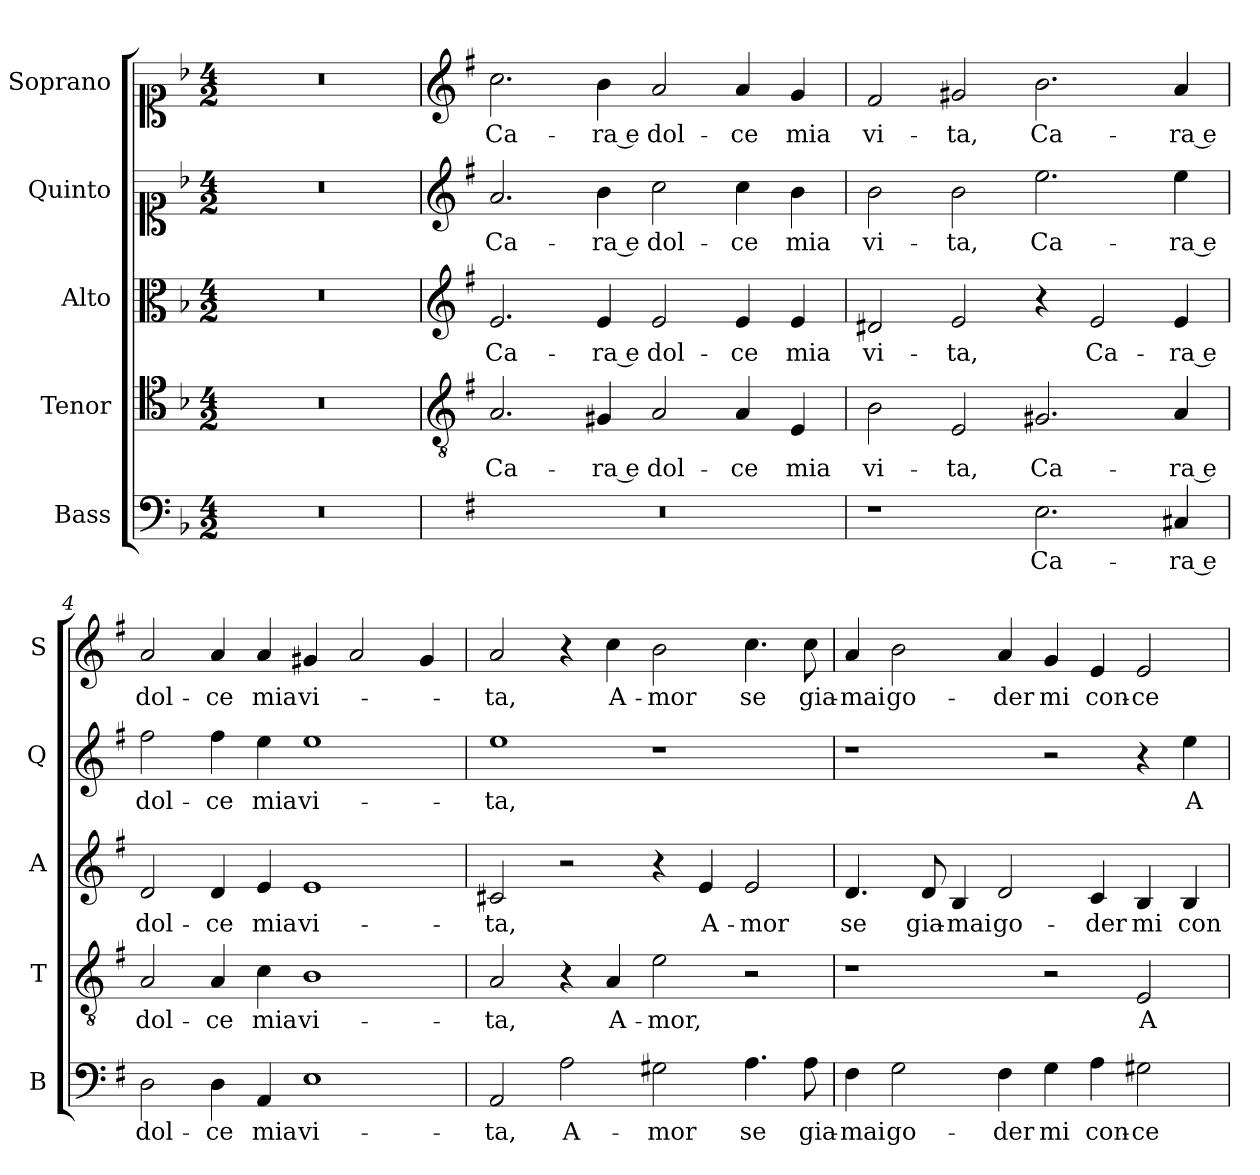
**kern	**text	**kern	**text	**kern	**text	**kern	**text	**kern	**text
*part5	*part5	*part4	*part4	*part3	*part3	*part2	*part2	*part1	*part1
*staff5	*staff5	*staff4	*staff4	*staff3	*staff3	*staff2	*staff2	*staff1	*staff1
*I"Bass	*	*I"Tenor	*	*I"Alto	*	*I"Quinto	*	*I"Soprano	*
*I'B	*	*I'T	*	*I'A	*	*I'Q	*	*I'S	*
*clefF4	*	*clefC4	*	*clefC3	*	*clefC1	*	*clefC1	*
*k[b-]	*	*k[b-]	*	*k[b-]	*	*k[b-]	*	*k[b-]	*
*F:	*	*F:	*	*F:	*	*F:	*	*F:	*
*M4/2	*	*M4/2	*	*M4/2	*	*M4/2	*	*M4/2	*
=1	=1	=1	=1	=1	=1	=1	=1	=1	=1
0r	.	0r	.	0r	.	0r	.	0r	.
=2	=2	=2	=2	=2	=2	=2	=2	=2	=2
*	*	*clefGv2	*	*clefG2	*	*clefG2	*	*clefG2	*
*k[f#]	*	*k[f#]	*	*k[f#]	*	*k[f#]	*	*k[f#]	*
*G:	*	*G:	*	*G:	*	*G:	*	*G:	*
!	!	!	!LO:LY:b	!	!LO:LY:b	!	!LO:LY:b	!	!LO:LY:b
0r	.	2.A/	Ca-	2.e/	Ca-	2.a/	Ca-	2.cc\	Ca-
!	!	!	!LO:LY:b	!	!LO:LY:b	!	!LO:LY:b	!	!LO:LY:b
.	.	4G#X/	-ra e	4e/	-ra e	4b\	-ra e	4b\	-ra e
!	!	!	!LO:LY:b	!	!LO:LY:b	!	!LO:LY:b	!	!LO:LY:b
.	.	2A/	dol-	2e/	dol-	2cc\	dol-	2a/	dol-
!	!	!	!LO:LY:b	!	!LO:LY:b	!	!LO:LY:b	!	!LO:LY:b
.	.	4A/	-ce	4e/	-ce	4cc\	-ce	4a/	-ce
!	!	!	!LO:LY:b	!	!LO:LY:b	!	!LO:LY:b	!	!LO:LY:b
.	.	4E/	mia	4e/	mia	4b\	mia	4g/	mia
=3	=3	=3	=3	=3	=3	=3	=3	=3	=3
!	!	!	!LO:LY:b	!	!LO:LY:b	!	!LO:LY:b	!	!LO:LY:b
1r	.	2B\	vi-	2d#X/	vi-	2b\	vi-	2f#/	vi-
!	!	!	!LO:LY:b	!	!LO:LY:b	!	!LO:LY:b	!	!LO:LY:b
.	.	2E/	-ta,	2e/	-ta,	2b\	-ta,	2g#X/	-ta,
!	!LO:LY:b	!	!LO:LY:b	!	!	!	!LO:LY:b	!	!LO:LY:b
2.E\	Ca-	2.G#X/	Ca-	4r	.	2.ee\	Ca-	2.b\	Ca-
!	!	!	!	!	!LO:LY:b	!	!	!	!
.	.	.	.	2e/	Ca-	.	.	.	.
!	!LO:LY:b	!	!LO:LY:b	!	!LO:LY:b	!	!LO:LY:b	!	!LO:LY:b
4C#X/	-ra e	4A/	-ra e	4e/	-ra e	4ee\	-ra e	4a/	-ra e
=4	=4	=4	=4	=4	=4	=4	=4	=4	=4
!	!LO:LY:b	!	!LO:LY:b	!	!LO:LY:b	!	!LO:LY:b	!	!LO:LY:b
2D\	dol-	2A/	dol-	2d/	dol-	2ff#\	dol-	2a/	dol-
!	!LO:LY:b	!	!LO:LY:b	!	!LO:LY:b	!	!LO:LY:b	!	!LO:LY:b
4D\	-ce	4A/	-ce	4d/	-ce	4ff#\	-ce	4a/	-ce
!	!LO:LY:b	!	!LO:LY:b	!	!LO:LY:b	!	!LO:LY:b	!	!LO:LY:b
4AA/	mia	4c\	mia	4e/	mia	4ee\	mia	4a/	mia
!	!LO:LY:b	!	!LO:LY:b	!	!LO:LY:b	!	!LO:LY:b	!	!LO:LY:b
1E	vi-	1B	vi-	1e	vi-	1ee	vi-	4g#X/	vi-
.	.	.	.	.	.	.	.	2a/	.
.	.	.	.	.	.	.	.	4g#/	.
!!LO:LB:g=z
=5	=5	=5	=5	=5	=5	=5	=5	=5	=5
!	!LO:LY:b	!	!LO:LY:b	!	!LO:LY:b	!	!LO:LY:b	!	!LO:LY:b
2AA/	-ta,	2A/	-ta,	2c#X/	-ta,	1ee	-ta,	2a/	-ta,
!	!LO:LY:b	!	!	!	!	!	!	!	!
2A\	A-	4r	.	2r	.	.	.	4r	.
!	!	!	!LO:LY:b	!	!	!	!	!	!LO:LY:b
.	.	4A/	A-	.	.	.	.	4cc\	A-
!	!LO:LY:b	!	!LO:LY:b	!	!	!	!	!	!LO:LY:b
2G#X\	-mor	2e\	-mor,	4r	.	1r	.	2b\	-mor
!	!	!	!	!	!LO:LY:b	!	!	!	!
.	.	.	.	4e/	A-	.	.	.	.
!	!LO:LY:b	!	!	!	!LO:LY:b	!	!	!	!LO:LY:b
4.A\	se	2r	.	2e/	-mor	.	.	4.cc\	se
!	!LO:LY:b	!	!	!	!	!	!	!	!LO:LY:b
8A\	gia-	.	.	.	.	.	.	8cc\	gia-
=6	=6	=6	=6	=6	=6	=6	=6	=6	=6
!	!LO:LY:b	!	!	!	!LO:LY:b	!	!	!	!LO:LY:b
4F#\	-mai	1r	.	4.d/	se	1r	.	4a/	-mai
!	!LO:LY:b	!	!	!	!	!	!	!	!LO:LY:b
2G\	go-	.	.	.	.	.	.	2b\	go-
!	!	!	!	!	!LO:LY:b	!	!	!	!
.	.	.	.	8d/	gia-	.	.	.	.
!	!	!	!	!	!LO:LY:b	!	!	!	!
.	.	.	.	4B/	-mai	.	.	.	.
!	!LO:LY:b	!	!	!	!LO:LY:b	!	!	!	!LO:LY:b
4F#\	-der	.	.	2d/	go-	.	.	4a/	-der
!	!LO:LY:b	!	!	!	!	!	!	!	!LO:LY:b
4G\	mi	2r	.	.	.	2r	.	4g/	mi
!	!LO:LY:b	!	!	!	!LO:LY:b	!	!	!	!LO:LY:b
4A\	con-	.	.	4c/	-der	.	.	4e/	con-
!	!LO:LY:b	!	!LO:LY:b	!	!LO:LY:b	!	!	!	!LO:LY:b
2G#X\	-ce-	2E/	A-	4B/	mi	4r	.	2e/	-ce-
!	!	!	!	!	!LO:LY:b	!	!LO:LY:b	!	!
.	.	.	.	4B/	con-	4ee\	A-	.	.
=	=	=	=	=	=	=	=	=	=
*-	*-	*-	*-	*-	*-	*-	*-	*-	*-
